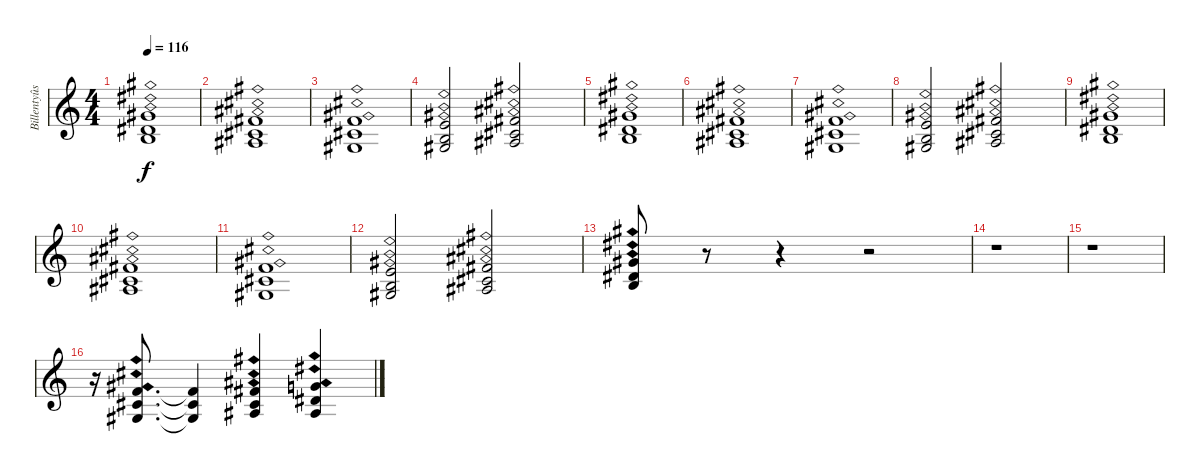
\track ("Billentyûs (Mats Olausson)" "Billentyûs") {instrument drawbarorgan}
\staff {score}
\tuning (E4 B3 G3 D3 A2 E2) {hide}
\ts (4 4)
\tempo 116
\clef g2
\ks c
(4.1{ph 12} 4.2{ph 12} 4.3{ph 12}).1{dy f} |
(2.1{ph 12} 2.2{ph 12} 3.3{ph 12}).1 |
(1.1{ph 12} 2.2{ph 12} 1.3{ph 12}).1 |
(0.1{ph 12} 0.2{ph 12} 1.3{ph 12}).2 (2.1{ph 12} 2.2{ph 12} 3.3{ph 12}).2 |
(4.1{ph 12} 4.2{ph 12} 4.3{ph 12}).1 |
(2.1{ph 12} 2.2{ph 12} 3.3{ph 12}).1 |
(1.1{ph 12} 2.2{ph 12} 1.3{ph 12}).1 |
(0.1{ph 12} 0.2{ph 12} 1.3{ph 12}).2 (2.1{ph 12} 2.2{ph 12} 3.3{ph 12}).2 |
(4.1{ph 12} 4.2{ph 12} 4.3{ph 12}).1 |
(2.1{ph 12} 2.2{ph 12} 3.3{ph 12}).1 |
(1.1{ph 12} 2.2{ph 12} 1.3{ph 12}).1 |
(0.1{ph 12} 0.2{ph 12} 1.3{ph 12}).2 (2.1{ph 12} 2.2{ph 12} 3.3{ph 12}).2 |
(4.1{ph 12} 4.2{ph 12} 4.3{ph 12}).8 r.8 r.4 r.2 |
r.1 |
r.1 |
r.16 (1.1{ph 12} 2.2{ph 12} 1.3{ph 12}).8{d} (1.1{t} 2.2{t} 1.3{t}).4 (2.1{ph 12} 2.2{ph 12} 3.3{ph 12}).4 (3.1{ph 12} 4.2{ph 12} 3.3{ph 12}).4
